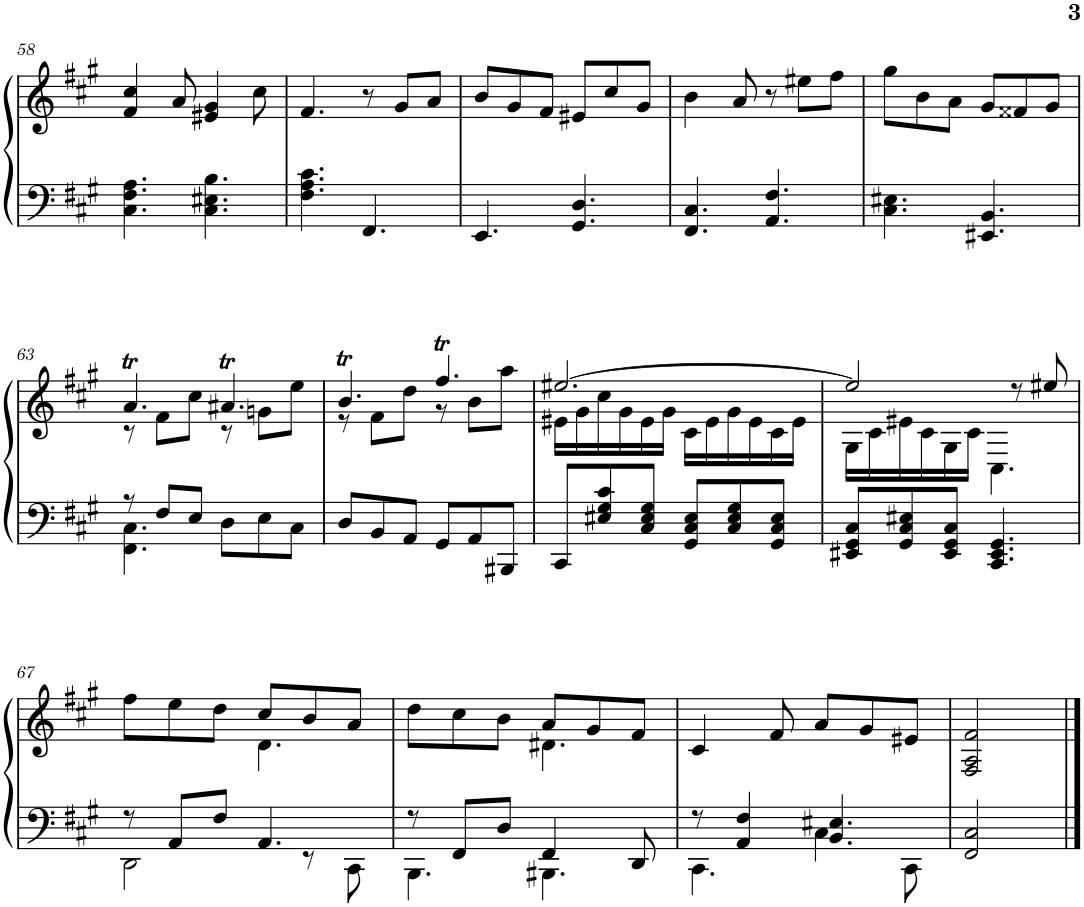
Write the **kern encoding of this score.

**kern	**kern
*part1	*part1
*staff2	*staff1
*I"Piano, Piano	*
*I'Pno.	*
!!LO:PB:g=z
*clefF4	*clefG2
*k[f#c#g#]	*k[f#c#g#]
*M6/8	*M6/8
=58	=58
4.C#\ 4.F#\ 4.A\	4f#/ 4cc#/
.	8a/
4.C#\ 4.E#X\ 4.B\	4e#X/ 4g#/
.	8cc#\
=59	=59
4.F#\ 4.A\ 4.c#\	4.f#/
4.FF#/	8r
.	8g#/L
.	8a/J
=60	=60
4.EE/	8b/L
.	8g#/
.	8f#/J
4.GG#/ 4.D/	8e#X/L
.	8cc#/
.	8g#/J
=61	=61
4.FF#/ 4.C#/	4b\
.	8a/
4.AA/ 4.F#/	8r
.	8ee#X\L
.	8ff#\J
=62	=62
4.C#\ 4.E#X\	8gg#\L
.	8b\
.	8a\J
4.EE#X/ 4.BB/	8g#/L
.	8f##X/
.	8g#/J
!!LO:LB:g=z
=63	=63
*^	*^
8r	4.FF#\ 4.C#\	4.aT/	8r
8F#/L	.	.	8f#\L
8E/J	.	.	8cc#\J
8D\L	4.ryy	4.a#Xt/	8r
8E\	.	.	8gn\L
8C#\J	.	.	8ee\J
*v	*v	*	*
=64	=64	=64
8D/L	4.bT/	8r
8BB/	.	8f#\L
8AA/J	.	8dd\J
8GG#/L	4.ff#T/	8r
8AA/	.	8b\L
8BBB#X/J	.	8aa\J
=65	=65	=65
8CC#/L	[2.ee#X/	16e#X\LL
.	.	16g#\
8E#X/ 8G#/ 8c#/	.	16cc#\
.	.	16g#\
8C#/ 8E#/ 8G#/J	.	16e#\
.	.	16g#\JJ
8GG#/ 8C#/ 8E#/L	.	16c#\LL
.	.	16e#\
8C#/ 8E#/ 8G#/	.	16g#\
.	.	16e#\
8GG#/ 8C#/ 8E#/J	.	16c#\
.	.	16e#\JJ
=66	=66	=66
8EE#X/ 8GG#/ 8C#/L	2ee#/]	16G#\LL
.	.	16c#\
8GG#/ 8C#/ 8E#X/	.	16e#X\
.	.	16c#\
8EE#/ 8GG#/ 8C#/J	.	16G#\
.	.	16c#\JJ
4.CC#/ 4.EE#/ 4.GG#/	.	4.C#\
.	8r	.
.	8ee#X/	.
!!LO:LB:g=z	!!
=67	=67	=67
*^	*	*
8r	2DD\	8ff#\L	4.ryy
8AA/L	.	8ee\	.
8F#/J	.	8dd\J	.
4.AA/	.	8cc#/L	4.d\
.	8r	8b/	.
.	8CC#\	8a/J	.
=68	=68	=68	=68
8r	4.BBB\	8dd\L	4.ryy
8FF#/L	.	8cc#\	.
8D/J	.	8b\J	.
4FF#/	4.BBB#X\	8a/L	4.d#X\
.	.	8g#/	.
8DD/	.	8f#/J	.
*	*	*v	*v
=69	=69	=69
8r	4.CC#\	4c#/
4AA/ 4F#/	.	.
.	.	8f#/
4.BB/ 4.E#X/	4C#\	8a/L
.	.	8g#/
.	8CC#\	8e#X/J
*v	*v	*
=70	=70
2FF#/ 2C#/	2F#/ 2A/ 2f#/
==	==
*-	*-
